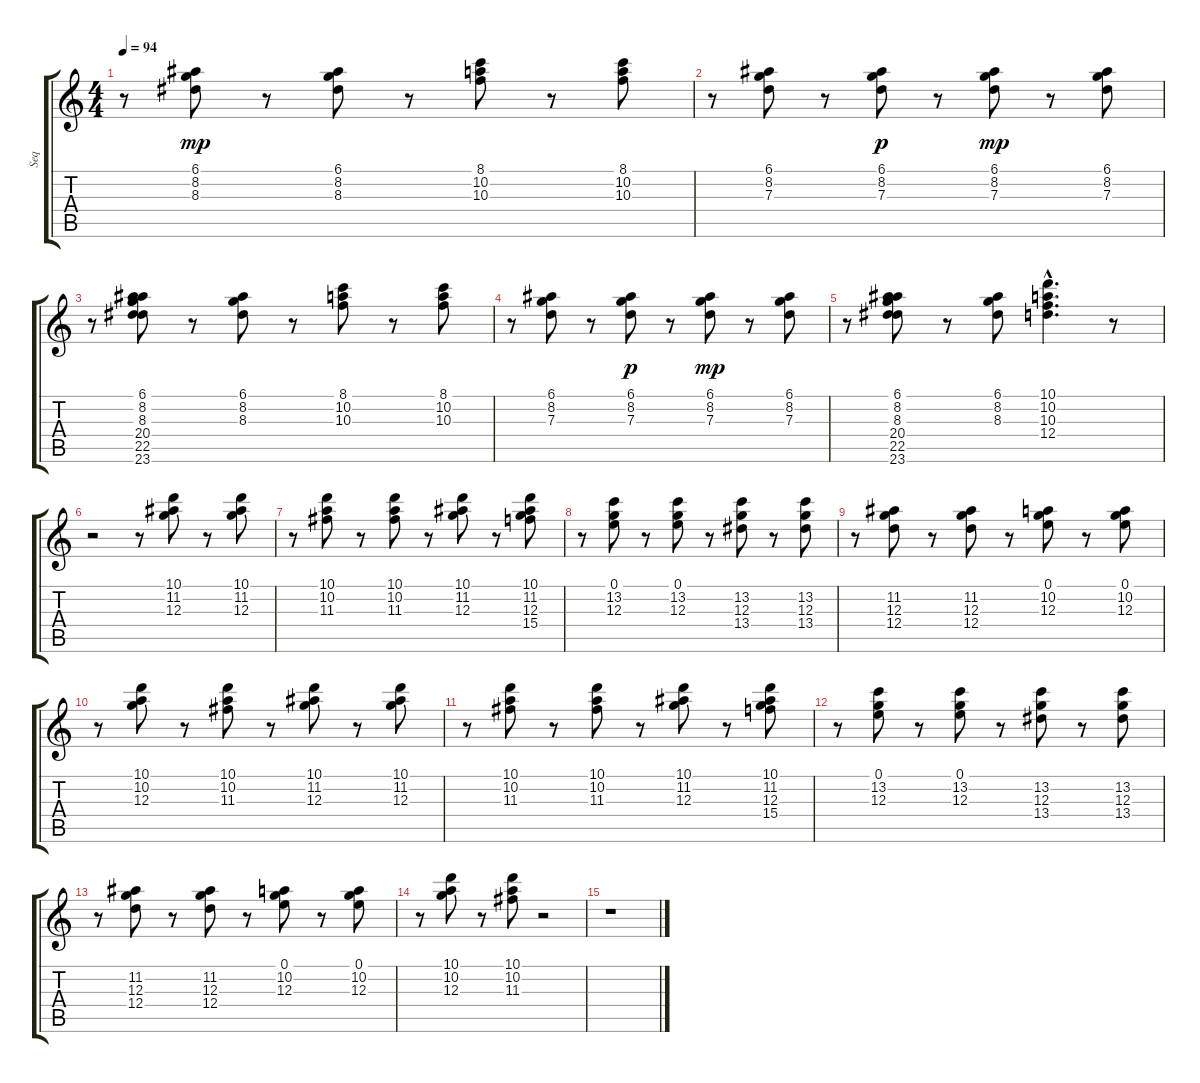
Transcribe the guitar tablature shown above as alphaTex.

\track ("Seq" "Seq") {instrument electricguitarmuted}
\staff {score tabs}
\tuning (E4 B3 G3 D3 A2 E2) {hide}
\ts (4 4)
\tempo 94
\clef g2
\ks c
r.8{dy mp} (6.1 8.2 8.3).8 r.8 (6.1 8.2 8.3).8 r.8 (8.1 10.2 10.3).8 r.8 (8.1 10.2 10.3).8 |
r.8 (6.1 8.2 7.3).8 r.8 (6.1 8.2 7.3).8{dy p} r.8 (6.1 8.2 7.3).8{dy mp} r.8 (6.1 8.2 7.3).8 |
r.8 (6.1 8.2 8.3 20.4 22.5 23.6).8 r.8 (6.1 8.2 8.3).8 r.8 (8.1 10.2 10.3).8 r.8 (8.1 10.2 10.3).8 |
r.8 (6.1 8.2 7.3).8 r.8 (6.1 8.2 7.3).8{dy p} r.8 (6.1 8.2 7.3).8{dy mp} r.8 (6.1 8.2 7.3).8 |
r.8 (6.1 8.2 8.3 20.4 22.5 23.6).8 r.8 (6.1 8.2 8.3).8 (10.1{hac} 10.2{hac} 10.3{hac} 12.4{hac}).4{d} r.8 |
r.2 r.8 (10.1 11.2 12.3).8 r.8 (10.1 11.2 12.3).8 |
r.8 (10.1 10.2 11.3).8 r.8 (10.1 10.2 11.3).8 r.8 (10.1 11.2 12.3).8 r.8 (10.1 11.2 12.3 15.4).8 |
r.8 (0.1 13.2 12.3).8 r.8 (0.1 13.2 12.3).8 r.8 (13.2 12.3 13.4).8 r.8 (13.2 12.3 13.4).8 |
r.8 (11.2 12.3 12.4).8 r.8 (11.2 12.3 12.4).8 r.8 (0.1 10.2 12.3).8 r.8 (0.1 10.2 12.3).8 |
r.8 (10.1 10.2 12.3).8 r.8 (10.1 10.2 11.3).8 r.8 (10.1 11.2 12.3).8 r.8 (10.1 11.2 12.3).8 |
r.8 (10.1 10.2 11.3).8 r.8 (10.1 10.2 11.3).8 r.8 (10.1 11.2 12.3).8 r.8 (10.1 11.2 12.3 15.4).8 |
r.8 (0.1 13.2 12.3).8 r.8 (0.1 13.2 12.3).8 r.8 (13.2 12.3 13.4).8 r.8 (13.2 12.3 13.4).8 |
r.8 (11.2 12.3 12.4).8 r.8 (11.2 12.3 12.4).8 r.8 (0.1 10.2 12.3).8 r.8 (0.1 10.2 12.3).8 |
r.8 (10.1 10.2 12.3).8 r.8 (10.1 10.2 11.3).8 r.2 |
r.1
